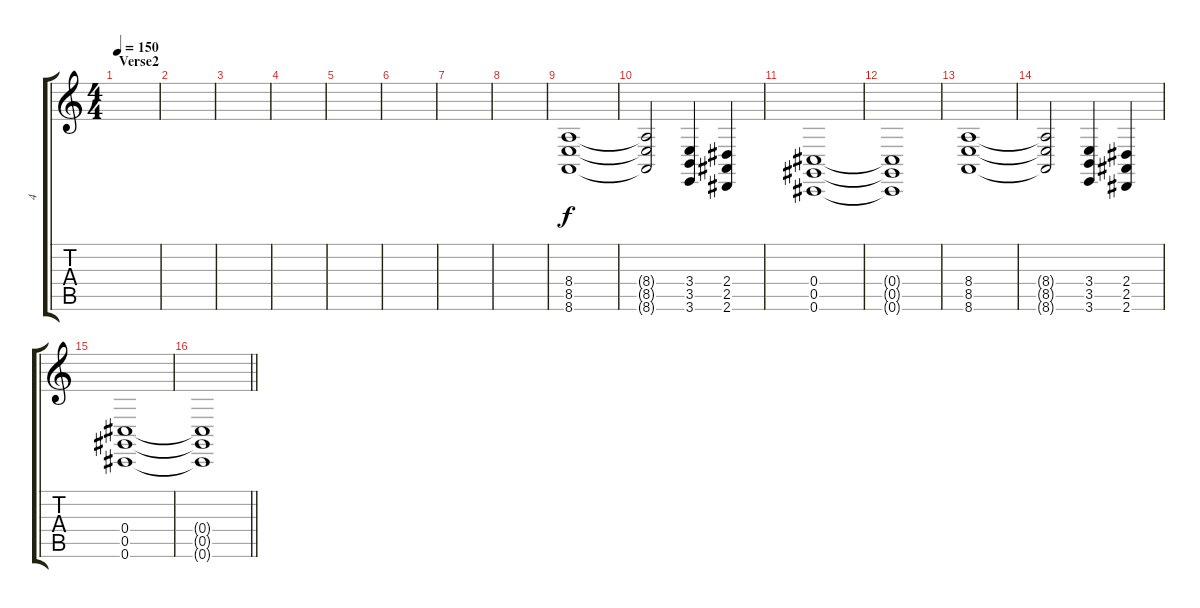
\track ("4" "4") {instrument tremolostrings}
\staff {score tabs}
\tuning (Eb4 Bb3 Gb3 Db3 Ab2 Db2) {hide}
\ts (4 4)
\section ("" "Verse2")
\tempo 150
\clef g2
\ks c
|
|
|
|
|
|
|
|
(8.4 8.5 8.6).1 |
(8.4{t} 8.5{t} 8.6{t}).2 (3.4 3.5 3.6).4 (2.4 2.5 2.6).4 |
(0.4 0.5 0.6).1 |
(0.4{t} 0.5{t} 0.6{t}).1 |
(8.4 8.5 8.6).1 |
(8.4{t} 8.5{t} 8.6{t}).2 (3.4 3.5 3.6).4 (2.4 2.5 2.6).4 |
(0.4 0.5 0.6).1 |
\barLineRight lightlight
(0.4{t} 0.5{t} 0.6{t}).1
